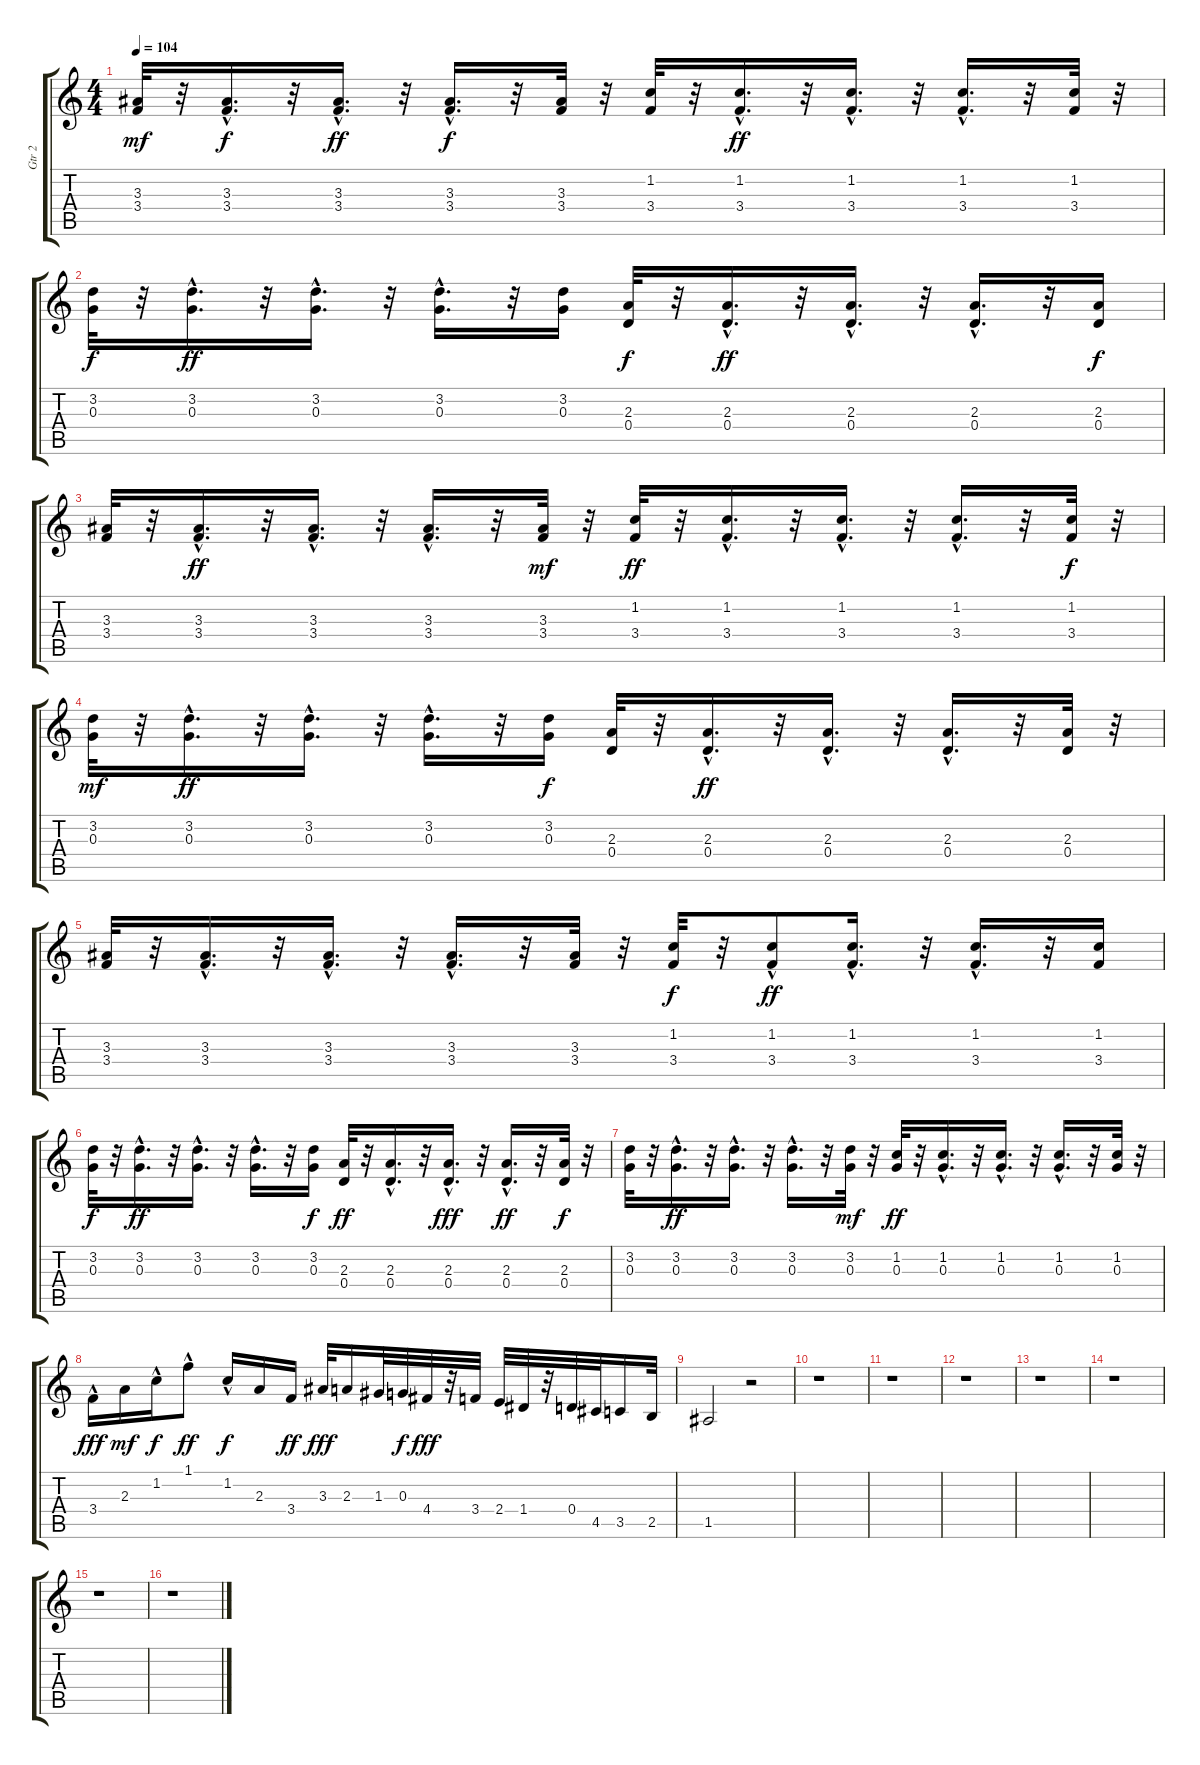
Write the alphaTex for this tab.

\track ("Gtr 2" "Gtr 2") {instrument acousticguitarsteel}
\staff {score tabs}
\tuning (E4 B3 G3 D3 A2 E2) {hide}
\ts (4 4)
\tempo 104
\clef g2
\ks c
(3.3 3.4).32{dy mf} r.32 (3.3{hac} 3.4{hac}).16{d dy f} r.32 (3.3{hac} 3.4{hac}).16{d dy ff} r.32 (3.3{hac} 3.4{hac}).16{d dy f} r.32 (3.3 3.4).32 r.32 (1.2 3.4).32 r.32 (1.2{hac} 3.4{hac}).16{d dy ff} r.32 (1.2{hac} 3.4{hac}).16{d} r.32 (1.2{hac} 3.4{hac}).16{d} r.32 (1.2 3.4).32 r.32 |
(3.2 0.3).32{dy f} r.32 (3.2{hac} 0.3{hac}).16{d dy ff} r.32 (3.2{hac} 0.3{hac}).16{d} r.32 (3.2{hac} 0.3{hac}).16{d} r.32 (3.2 0.3).16 (2.3 0.4).32{dy f} r.32 (2.3{hac} 0.4{hac}).16{d dy ff} r.32 (2.3{hac} 0.4{hac}).16{d} r.32 (2.3{hac} 0.4{hac}).16{d} r.32 (2.3 0.4).16{dy f} |
(3.3 3.4).32 r.32 (3.3{hac} 3.4{hac}).16{d dy ff} r.32 (3.3{hac} 3.4{hac}).16{d} r.32 (3.3{hac} 3.4{hac}).16{d} r.32 (3.3 3.4).32{dy mf} r.32 (1.2 3.4).32{dy ff} r.32 (1.2{hac} 3.4{hac}).16{d} r.32 (1.2{hac} 3.4{hac}).16{d} r.32 (1.2{hac} 3.4{hac}).16{d} r.32 (1.2 3.4).32{dy f} r.32 |
(3.2 0.3).32{dy mf} r.32 (3.2{hac} 0.3{hac}).16{d dy ff} r.32 (3.2{hac} 0.3{hac}).16{d} r.32 (3.2{hac} 0.3{hac}).16{d} r.32 (3.2 0.3).16{dy f} (2.3 0.4).32 r.32 (2.3{hac} 0.4{hac}).16{d dy ff} r.32 (2.3{hac} 0.4{hac}).16{d} r.32 (2.3{hac} 0.4{hac}).16{d} r.32 (2.3 0.4).32 r.32 |
(3.3 3.4).32 r.32 (3.3{hac} 3.4{hac}).16{d} r.32 (3.3{hac} 3.4{hac}).16{d} r.32 (3.3{hac} 3.4{hac}).16{d} r.32 (3.3 3.4).32 r.32 (1.2 3.4).32{dy f} r.32 (1.2 3.4{hac}).8{dy ff} (1.2{hac} 3.4{hac}).16{d} r.32 (1.2{hac} 3.4{hac}).16{d} r.32 (1.2 3.4).16 |
(3.2 0.3).32{dy f} r.32 (3.2{hac} 0.3{hac}).16{d dy ff} r.32 (3.2{hac} 0.3{hac}).16{d} r.32 (3.2{hac} 0.3{hac}).16{d} r.32 (3.2 0.3).16{dy f} (2.3 0.4).32{dy ff} r.32 (2.3{hac} 0.4{hac}).16{d} r.32 (2.3{hac} 0.4{hac}).16{d dy fff} r.32 (2.3{hac} 0.4).16{d dy ff} r.32 (2.3 0.4).32{dy f} r.32 |
(3.2 0.3).32 r.32 (3.2{hac} 0.3{hac}).16{d dy ff} r.32 (3.2{hac} 0.3{hac}).16{d} r.32 (3.2{hac} 0.3{hac}).16{d} r.32 (3.2 0.3).32{dy mf} r.32 (1.2 0.3).32{dy ff} r.32 (1.2{hac} 0.3{hac}).16{d} r.32 (1.2{hac} 0.3{hac}).16{d} r.32 (1.2{hac} 0.3).16{d} r.32 (1.2 0.3).32 r.32 |
3.4{hac}.16{dy fff} 2.3.16{dy mf} 1.2{hac}.16{dy f} 1.1{hac}.8{dy ff} 1.2{hac}.16{dy f} 2.3.16 3.4.16{dy ff} 3.3.32{dy fff} 2.3.16 1.3.32 0.3.32{dy f} 4.4.32{dy fff} r.32 3.4.32 2.4.32 1.4.32 r.32 0.4.32 4.5.32 3.5.16 2.5.32 |
1.5.2 r.2 |
r.1 |
r.1 |
r.1 |
r.1 |
r.1 |
r.1 |
r.1
